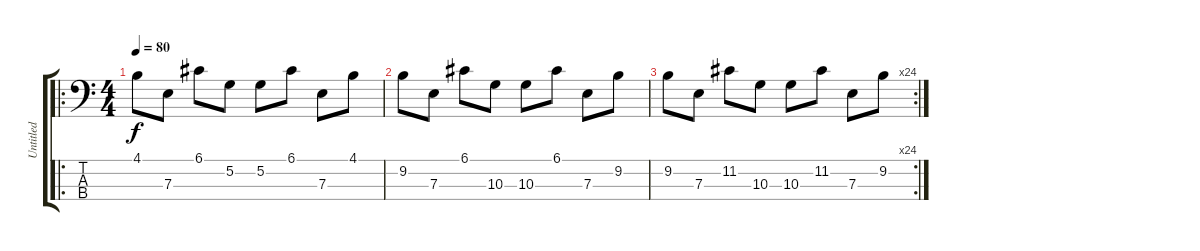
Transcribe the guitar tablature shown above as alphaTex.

\track ("Untitled" "Untitled") {instrument electricbassfinger}
\staff {score tabs}
\tuning (G2 D2 A1 E1) {hide}
\ro
\ts (4 4)
\tempo 80
\clef f4
\ks c
4.1.8{dy f instrument electricbassfinger} 7.3.8 6.1.8 5.2.8 5.2.8 6.1.8 7.3.8 4.1.8 |
9.2.8 7.3.8 6.1.8 10.3.8 10.3.8 6.1.8 7.3.8 9.2.8 |
\rc 24
9.2.8 7.3.8 11.2.8 10.3.8 10.3.8 11.2.8 7.3.8 9.2.8
